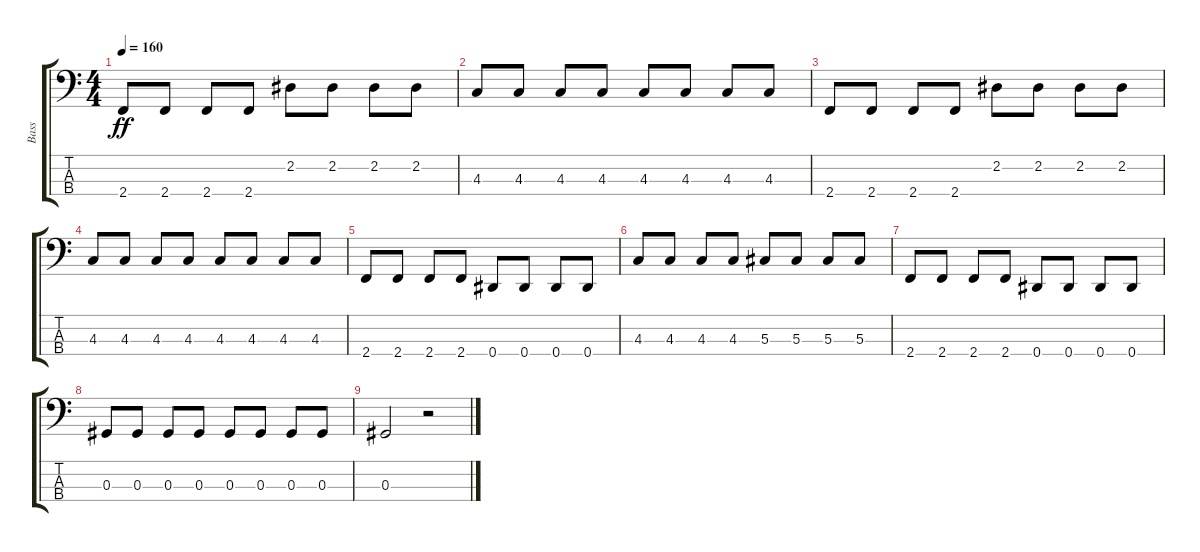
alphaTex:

\track ("Bass" "Bass") {instrument electricbassfinger}
\staff {score tabs}
\tuning (Gb2 Db2 Ab1 Eb1) {hide}
\ts (4 4)
\tempo 160
\clef f4
\ks c
2.4.8{dy ff} 2.4.8 2.4.8 2.4.8 2.2.8 2.2.8 2.2.8 2.2.8 |
4.3.8 4.3.8 4.3.8 4.3.8 4.3.8 4.3.8 4.3.8 4.3.8 |
2.4.8 2.4.8 2.4.8 2.4.8 2.2.8 2.2.8 2.2.8 2.2.8 |
4.3.8 4.3.8 4.3.8 4.3.8 4.3.8 4.3.8 4.3.8 4.3.8 |
2.4.8 2.4.8 2.4.8 2.4.8 0.4.8 0.4.8 0.4.8 0.4.8 |
4.3.8 4.3.8 4.3.8 4.3.8 5.3.8 5.3.8 5.3.8 5.3.8 |
2.4.8 2.4.8 2.4.8 2.4.8 0.4.8 0.4.8 0.4.8 0.4.8 |
0.3.8 0.3.8 0.3.8 0.3.8 0.3.8 0.3.8 0.3.8 0.3.8 |
0.3.2 r.2
